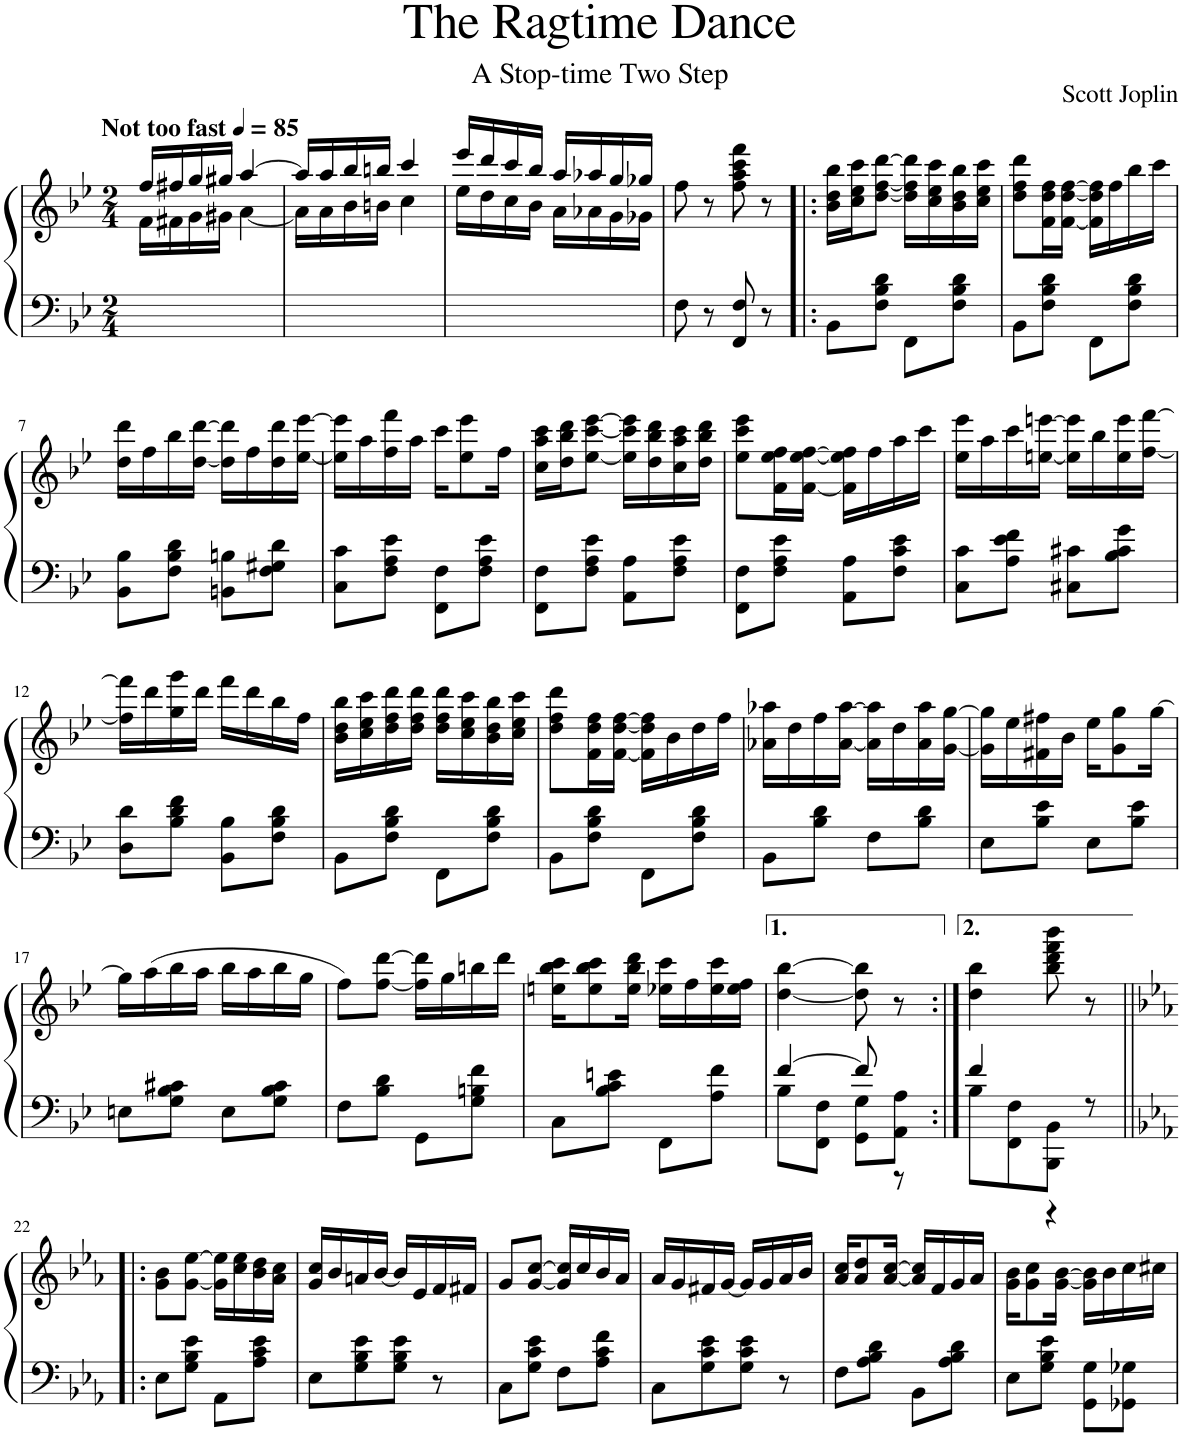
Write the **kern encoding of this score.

**kern	**kern
*part1	*part1
*staff2	*staff1
*I"Piano	*
*I'Pno.	*
*clefF4	*clefG2
*k[b-e-]	*k[b-e-]
*M2/4	*M2/4
*MM85	*MM85
=1	=1
*	*^
!	!LO:TX:a:B:t=Not too fast	!
2ryy	16ff/LL	16f\LL
.	16ff#X/	16f#X\
.	16gg/	16g\
.	16gg#X/JJ	16g#X\JJ
.	[>4aa/	[<4a\
=2	=2	=2
2ryy	16aa/LL]	16a\LL]
.	16aa/	16a\
.	16bb-/	16b-\
.	16bbn/JJ	16bn\JJ
.	4ccc/	4cc\
=3	=3	=3
2ryy	16eee-/LL	16ee-\LL
.	16ddd/	16dd\
.	16ccc/	16cc\
.	16bb-/JJ	16b-\JJ
.	16aa/LL	16a\LL
.	16aa-X/	16a-X\
.	16gg/	16g\
.	16gg-X/JJ	16g-X\JJ
*	*v	*v
=4	=4
8F\	8ff\
8r	8r
8FF/ 8F/	8ff\ 8aa\ 8ccc\ 8fff\
8r	8r
=5!|:	=5!|:
8BB-\L	16b-\ 16dd\ 16bb-\LL
.	16cc\ 16ee-\ 16ccc\J
8F\ 8B-\ 8d\J	[8dd\ [<8ff\ [8ddd\J
8FF\L	16dd\] 16ff\] 16ddd\]LL
.	16cc\ 16ee-\ 16ccc\
8F\ 8B-\ 8d\J	16b-\ 16dd\ 16bb-\
.	16cc\ 16ee-\ 16ccc\JJ
=6	=6
8BB-\L	8dd\ 8ff\ 8ddd\L
8F\ 8B-\ 8d\J	16f\ 16dd\ 16ff\L
.	[16f\ [<16dd\ [16ff\JJ
8FF\L	16f\] 16dd\] 16ff\]LL
.	16ff\
8F\ 8B-\ 8d\J	16bb-\
.	16ccc\JJ
!!LO:LB:g=z
=7	=7
8BB-\ 8B-\L	16dd\ 16ddd\LL
.	16ff\
8F\ 8B-\ 8d\J	16bb-\
.	[16dd\ [16ddd\JJ
8BBn\ 8Bn\L	16dd\] 16ddd\]LL
.	16ff\
8F\ 8G#X\ 8d\J	16dd\ 16ddd\
.	[16ee-\ [16eee-\JJ
=8	=8
8C\ 8c\L	16ee-\] 16eee-\]LL
.	16aa\
8F\ 8A\ 8e-\J	16ff\ 16fff\
.	16aa\JJ
8FF\ 8F\L	16ccc\KL
.	8ee-\ 8eee-\
8F\ 8A\ 8e-\J	.
.	16ff\Jk
=9	=9
8FF\ 8F\L	16cc\ 16aa\ 16ccc\LL
.	16dd\ 16bb-\ 16ddd\J
8F\ 8A\ 8e-\J	[8ee-\ [<8ccc\ [8eee-\J
8AA\ 8A\L	16ee-\] 16ccc\] 16eee-\]LL
.	16dd\ 16bb-\ 16ddd\
8F\ 8A\ 8e-\J	16cc\ 16aa\ 16ccc\
.	16dd\ 16bb-\ 16ddd\JJ
=10	=10
8FF\ 8F\L	8ee-\ 8ccc\ 8eee-\L
8F\ 8A\ 8e-\J	16f\ 16ee-\ 16ff\L
.	[16f\ [16ee-\ [16ff\JJ
8AA\ 8A\L	16f\] 16ee-\] 16ff\]LL
.	16ff\
8F\ 8c\ 8e-\J	16aa\
.	16ccc\JJ
=11	=11
8C\ 8c\L	16ee-\ 16eee-\LL
.	16aa\
8A\ 8e-\ 8f\J	16ccc\
.	[16een\ [16eeen\JJ
8C#X\ 8c#X\L	16ee\] 16eee\]LL
.	16bb-\
8B-\ 8c#\ 8g\J	16ee\ 16eee\
.	[16ff\ [16fff\JJ
!!LO:LB:g=z
=12	=12
8D\ 8d\L	16ff\] 16fff\]LL
.	16ddd\
8B-\ 8d\ 8f\J	16gg\ 16ggg\
.	16ddd\JJ
8BB-\ 8B-\L	16fff\LL
.	16ddd\
8F\ 8B-\ 8d\J	16bb-\
.	16ff\JJ
=13	=13
8BB-\L	16b-\ 16dd\ 16bb-\LL
.	16cc\ 16ee-\ 16ccc\
8F\ 8B-\ 8d\J	16dd\ 16ff\ 16ddd\
.	16dd\ 16ff\ 16ddd\JJ
8FF\L	16dd\ 16ff\ 16ddd\LL
.	16cc\ 16ee-\ 16ccc\
8F\ 8B-\ 8d\J	16b-\ 16dd\ 16bb-\
.	16cc\ 16ee-\ 16ccc\JJ
=14	=14
8BB-\L	8dd\ 8ff\ 8ddd\L
8F\ 8B-\ 8d\J	16f\ 16dd\ 16ff\L
.	[16f\ [<16dd\ [16ff\JJ
8FF\L	16f\] 16dd\] 16ff\]LL
.	16b-\
8F\ 8B-\ 8d\J	16dd\
.	16ff\JJ
=15	=15
8BB-\L	16a-X\ 16aa-X\LL
.	16dd\
8B-\ 8d\J	16ff\
.	[16a-\ [16aa-\JJ
8F\L	16a-\] 16aa-\]LL
.	16dd\
8B-\ 8d\J	16a-\ 16aa-\
.	[16g\ [16gg\JJ
=16	=16
8E-\L	16g\] 16gg\]LL
.	16ee-\
8B-\ 8e-\J	16f#X\ 16ff#X\
.	16b-\JJ
8E-\L	16ee-\KL
.	8g\ 8gg\
8B-\ 8e-\J	.
.	[16gg\Jk
!!LO:LB:g=z
=17	=17
8En\L	16gg\LL]
.	(16aa\
8G\ 8B-\ 8c#X\J	16bb-\
.	16aa\JJ
8E\L	16bb-\LL
.	16aa\
8G\ 8B-\ 8c#\J	16bb-\
.	16gg\JJ
=18	=18
8F\L	8ff\L)
8B-\ 8d\J	[8ff\ [8ddd\J
8GG\L	16ff\] 16ddd\]LL
.	16gg\
8G\ 8Bn\ 8f\J	16bbn\
.	16ddd\JJ
=19	=19
8C\L	16een\ 16bb-\ 16ccc\KL
.	8ee\ 8bb-\ 8ccc\
8B-\ 8c\ 8en\J	.
.	16ee\ 16bb-\ 16ddd\Jk
8FF\L	16ee-X\ 16ccc\LL
.	16ff\
8A\ 8f\J	16ee-\ 16ccc\
.	16ee-\ 16ff\JJ
=20	=20
*^	*
8B-\L	[4f/	[4dd\ [4bb-\
8FF\ 8F\J	.	.
8GG\ 8G\L	8f/]	8dd\] 8bb-\]
8AA\ 8A\J	8r	8r
=21:|!	=21:|!	=21:|!
8B-\L	4f/	4dd\ 4bb-\
8FF\ 8F\	.	.
8BBB-\ 8BB-\J	4r	8bb-\ 8ddd\ 8fff\ 8bbb-\
8r	.	8r
*v	*v	*
!!LO:LB:g=z
=22!|:	=22!|:
*k[b-e-a-]	*k[b-e-a-]
8E-\L	8g\ 8b-\L
8G\ 8B-\ 8e-\J	[8g\ [8ee-\J
8AA-\L	16g\] 16ee-\]LL
.	16cc\ 16ee-\
8A-\ 8c\ 8e-\J	16b-\ 16dd\
.	16a-\ 16cc\JJ
=23	=23
8E-\L	16g/ 16cc/LL
.	16b-/
8G\ 8B-\ 8e-\	16an/
.	[16b-/JJ
8G\ 8B-\ 8e-\J	16b-/LL]
.	16e-/
8r	16f/
.	16f#X/JJ
=24	=24
8C\L	8g/L
8G\ 8c\ 8e-\J	[8g/ [8cc/J
8F\L	16g/] 16cc/]LL
.	16cc/
8A-\ 8c\ 8f\J	16b-/
.	16a-/JJ
=25	=25
8C\L	16a-/LL
.	16g/
8G\ 8c\ 8e-\	16f#X/
.	[16g/JJ
8G\ 8c\ 8e-\J	16g/LL]
.	16g/
8r	16a-/
.	16b-/JJ
=26	=26
8F\L	16a-/ 16cc/KL
.	8a-/ 8dd/
8A-\ 8B-\ 8d\J	.
.	[16a-/ [16cc/Jk
8BB-\L	16a-/] 16cc/]LL
.	16f/
8A-\ 8B-\ 8d\J	16g/
.	16a-/JJ
=27	=27
8E-\L	16g\ 16b-\KL
.	8g\ 8cc\
8G\ 8B-\ 8e-\J	.
.	[16g\ [16b-\Jk
8GG\ 8G\L	16g\] 16b-\]LL
.	16b-\
8GG-X\ 8G-X\J	16cc\
.	16cc#X\JJ
=	=
*-	*-
